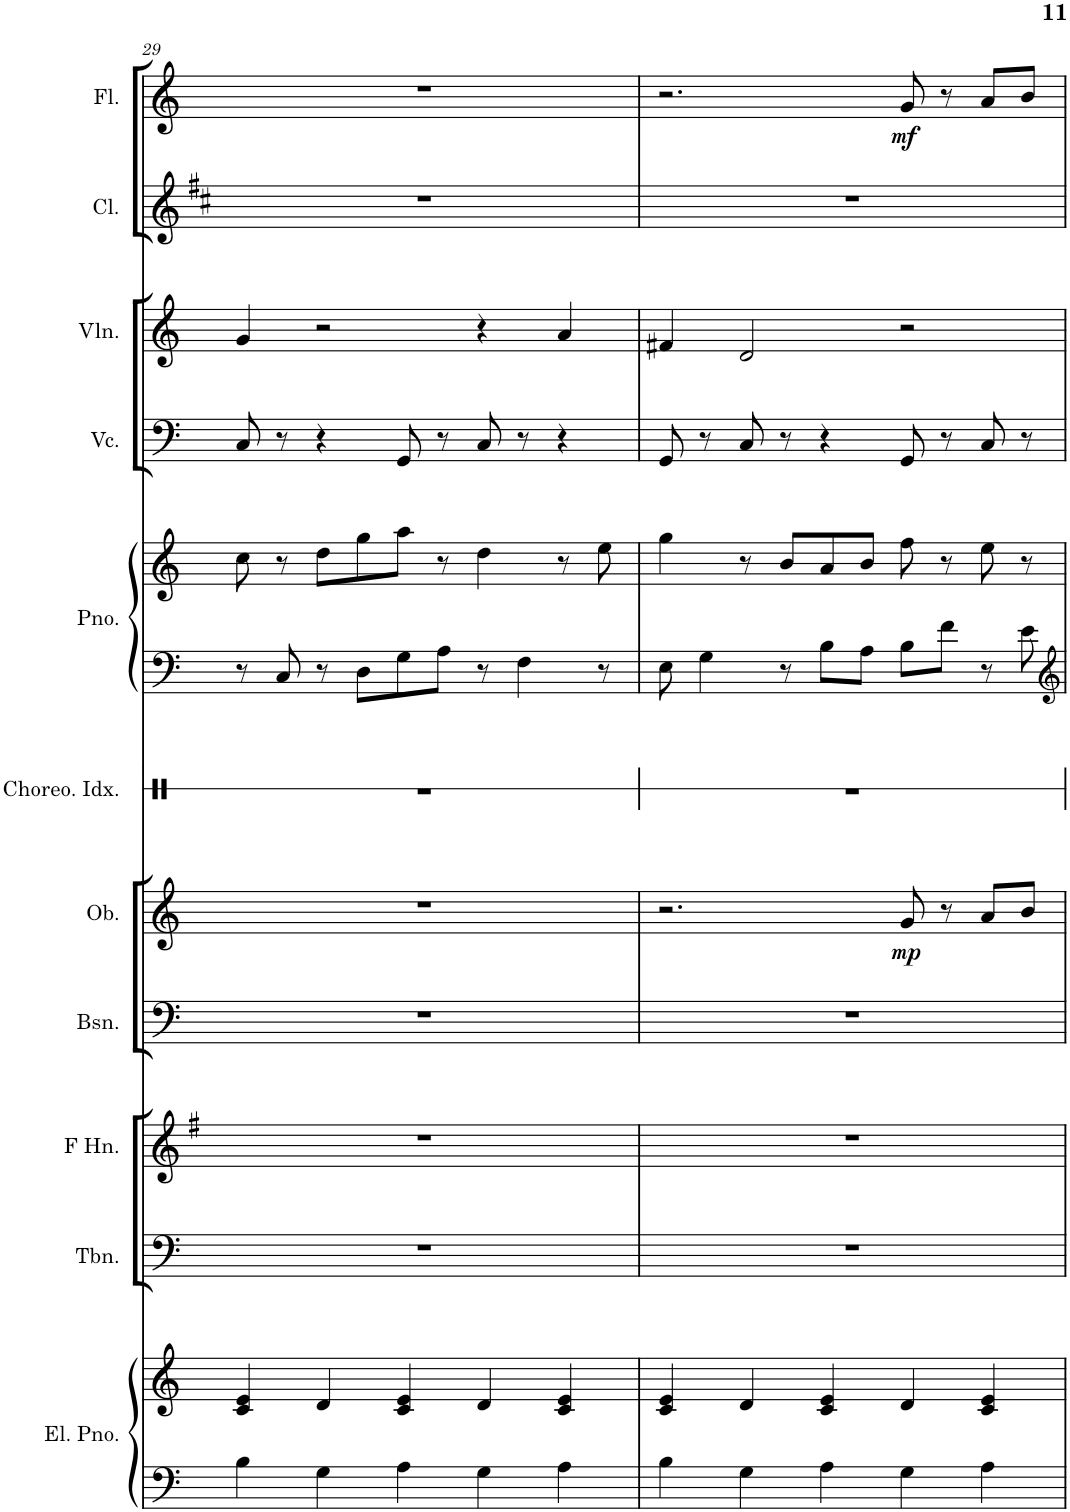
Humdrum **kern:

**kern	**kern	**kern	**kern	**kern	**kern	**dynam	**kern	**kern	**kern	**kern	**kern	**kern	**kern	**dynam
*part11	*part11	*part10	*part9	*part8	*part7	*part7	*part6	*part5	*part5	*part4	*part3	*part2	*part1	*part1
*staff13	*staff12	*staff11	*staff10	*staff9	*staff8	*staff8	*staff7	*staff6	*staff5	*staff4	*staff3	*staff2	*staff1	*staff1
*I"Electric Piano	*	*I"Trombone	*I"Horn in F	*I"Bassoon	*I"Oboe	*	*I"Choreographic Index	*I"Piano	*	*I"Violoncello	*I"Violin	*I"Clarinet	*I"Flute	*
*I'El. Pno.	*	*I'Tbn.	*	*I'Bsn.	*I'Ob.	*	*I'Choreo. Idx.	*I'Pno.	*	*I'Vc.	*I'Vln.	*I'Cl.	*I'Fl.	*
!!LO:PB:g=z
*clefF4	*clefG2	*clefF4	*clefG2	*clefF4	*clefG2	*	*clefX	*clefF4	*clefG2	*clefF4	*clefG2	*clefG2	*clefG2	*
*	*	*	*Trd4c7	*	*	*	*	*	*	*	*	*Trd1c2	*	*
*k[]	*k[]	*k[]	*k[f#]	*k[]	*k[]	*	*k[b-]	*k[]	*k[]	*k[]	*k[]	*k[f#c#]	*k[]	*
*M5/4	*M5/4	*M5/4	*M5/4	*M5/4	*M5/4	*	*M5/4	*M5/4	*M5/4	*M5/4	*M5/4	*M5/4	*M5/4	*
=29	=29	=29	=29	=29	=29	=29	=29	=29	=29	=29	=29	=29	=29	=29
4B\	4c/ 4e/	4%5r	4%5r	4%5r	4%5r	.	4%5r	8r	8cc\	8C/	4g/	4%5r	4%5r	.
.	.	.	.	.	.	.	.	8C/	8r	8r	.	.	.	.
4G\	4d/	.	.	.	.	.	.	8r	8dd\L	4r	2r	.	.	.
.	.	.	.	.	.	.	.	8D\L	8gg\	.	.	.	.	.
4A\	4c/ 4e/	.	.	.	.	.	.	8G\	8aa\J	8GG/	.	.	.	.
.	.	.	.	.	.	.	.	8A\J	8r	8r	.	.	.	.
4G\	4d/	.	.	.	.	.	.	8r	4dd\	8C/	4r	.	.	.
.	.	.	.	.	.	.	.	4F\	.	8r	.	.	.	.
4A\	4c/ 4e/	.	.	.	.	.	.	.	8r	4r	4a/	.	.	.
.	.	.	.	.	.	.	.	8r	8ee\	.	.	.	.	.
=30	=30	=30	=30	=30	=30	=30	=30	=30	=30	=30	=30	=30	=30	=30
4B\	4c/ 4e/	4%5r	4%5r	4%5r	2.r	.	4%5r	8E\	4gg\	8GG/	4f#X/	4%5r	2.r	.
.	.	.	.	.	.	.	.	4G\	.	8r	.	.	.	.
4G\	4d/	.	.	.	.	.	.	.	8r	8C/	2d/	.	.	.
.	.	.	.	.	.	.	.	8r	8b/L	8r	.	.	.	.
4A\	4c/ 4e/	.	.	.	.	.	.	8B\L	8a/	4r	.	.	.	.
.	.	.	.	.	.	.	.	8A\J	8b/J	.	.	.	.	.
!	!	!	!	!	!	!LO:DY:b	!	!	!	!	!	!	!	!LO:DY:b
4G\	4d/	.	.	.	8g/	mp	.	8B\L	8ff\	8GG/	2r	.	8g/	mf
.	.	.	.	.	8r	.	.	8f\J	8r	8r	.	.	8r	.
4A\	4c/ 4e/	.	.	.	8a/L	.	.	8r	8ee\	8C/	.	.	8a/L	.
.	.	.	.	.	8b/J	.	.	8e\	8r	8r	.	.	8b/J	.
=	=	=	=	=	=	=	=	=	=	=	=	=	=	=
*-	*-	*-	*-	*-	*-	*-	*-	*-	*-	*-	*-	*-	*-	*-
